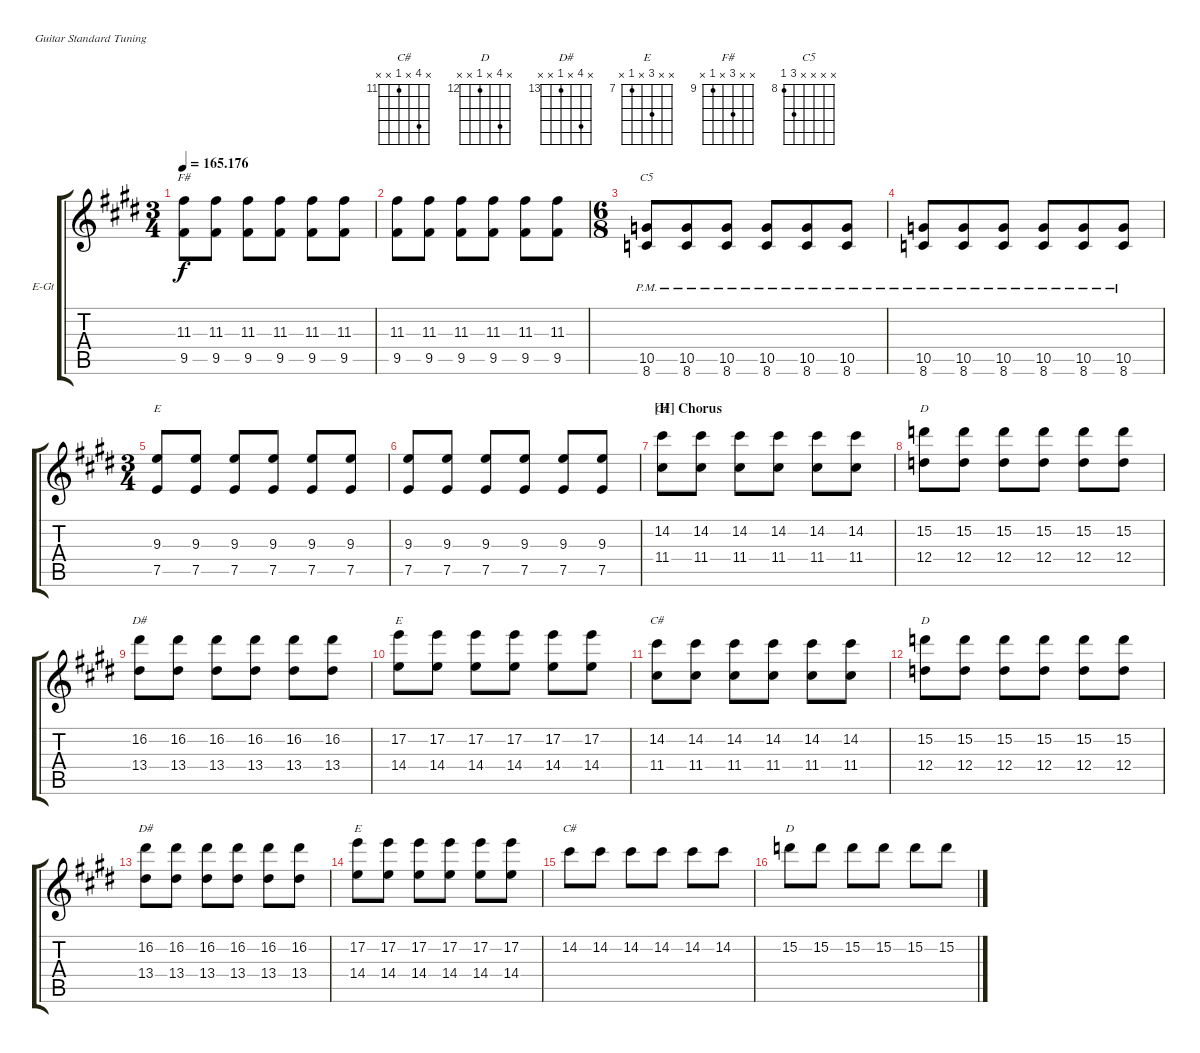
\defaultSystemsLayout 4
\bracketExtendMode groupsimilarinstruments
\firstSystemTrackNameOrientation horizontal
\otherSystemsTrackNameOrientation horizontal
\track ("Josh Homme (Gtr 1)" "E-Gt") {multiBarRest instrument distortionguitar}
\staff {score tabs}
\tuning (E4 B3 G3 D3 A2 E2)
\chord ("C#" x 14 x 11 x x) {firstfret 11}
\chord ("D" x 15 x 12 x x) {firstfret 12}
\chord ("D#" x 16 x 13 x x) {firstfret 13}
\chord ("E" x 17 x 14 x x) {firstfret 14}
\chord ("F#" x x 11 x 9 x) {firstfret 9}
\chord ("C5" x x x x 10 8) {firstfret 8}
\chord ("E" x x 9 x 7 x) {firstfret 7}
\ts (3 4)
\tempo
165.176
\accidentals auto
\clef g2
\ottava regular
\simile none
\ks e
(9.5 11.3).8{ch "F#" dy f} (9.5 11.3).8 (9.5 11.3).8 (9.5 11.3).8 (9.5 11.3).8 (9.5 11.3).8 |
(9.5 11.3).8 (9.5 11.3).8 (9.5 11.3).8 (9.5 11.3).8 (9.5 11.3).8 (9.5 11.3).8 |
\ts (6 8)
(8.6{pm} 10.5{pm}).8{ch "C5"} (8.6{pm} 10.5{pm}).8 (8.6{pm} 10.5{pm}).8 (8.6{pm} 10.5{pm}).8 (8.6{pm} 10.5{pm}).8 (8.6{pm} 10.5{pm}).8 |
(8.6{pm} 10.5{pm}).8 (8.6{pm} 10.5{pm}).8 (8.6{pm} 10.5{pm}).8 (8.6{pm} 10.5{pm}).8 (8.6{pm} 10.5{pm}).8 (8.6{pm} 10.5{pm}).8 |
\ts (3 4)
(7.5 9.3).8{ch "E"} (7.5 9.3).8 (7.5 9.3).8 (7.5 9.3).8 (7.5 9.3).8 (7.5 9.3).8 |
(7.5 9.3).8 (7.5 9.3).8 (7.5 9.3).8 (7.5 9.3).8 (7.5 9.3).8 (7.5 9.3).8 |
\section ("H" "Chorus")
(11.4 14.2).8{ch "C#"} (11.4 14.2).8 (11.4 14.2).8 (11.4 14.2).8 (11.4 14.2).8 (11.4 14.2).8 |
(12.4 15.2).8{ch "D"} (12.4 15.2).8 (12.4 15.2).8 (12.4 15.2).8 (12.4 15.2).8 (12.4 15.2).8 |
(13.4 16.2).8{ch "D#"} (13.4 16.2).8 (13.4 16.2).8 (13.4 16.2).8 (13.4 16.2).8 (13.4 16.2).8 |
(14.4 17.2).8{ch "E"} (14.4 17.2).8 (14.4 17.2).8 (14.4 17.2).8 (14.4 17.2).8 (14.4 17.2).8 |
(11.4 14.2).8{ch "C#"} (11.4 14.2).8 (11.4 14.2).8 (11.4 14.2).8 (11.4 14.2).8 (11.4 14.2).8 |
(12.4 15.2).8{ch "D"} (12.4 15.2).8 (12.4 15.2).8 (12.4 15.2).8 (12.4 15.2).8 (12.4 15.2).8 |
(13.4 16.2).8{ch "D#"} (13.4 16.2).8 (13.4 16.2).8 (13.4 16.2).8 (13.4 16.2).8 (13.4 16.2).8 |
(14.4 17.2).8{ch "E"} (14.4 17.2).8 (14.4 17.2).8 (14.4 17.2).8 (14.4 17.2).8 (14.4 17.2).8 |
14.2.8{ch "C#"} 14.2.8 14.2.8 14.2.8 14.2.8 14.2.8 |
15.2.8{ch "D"} 15.2.8 15.2.8 15.2.8 15.2.8 15.2.8
